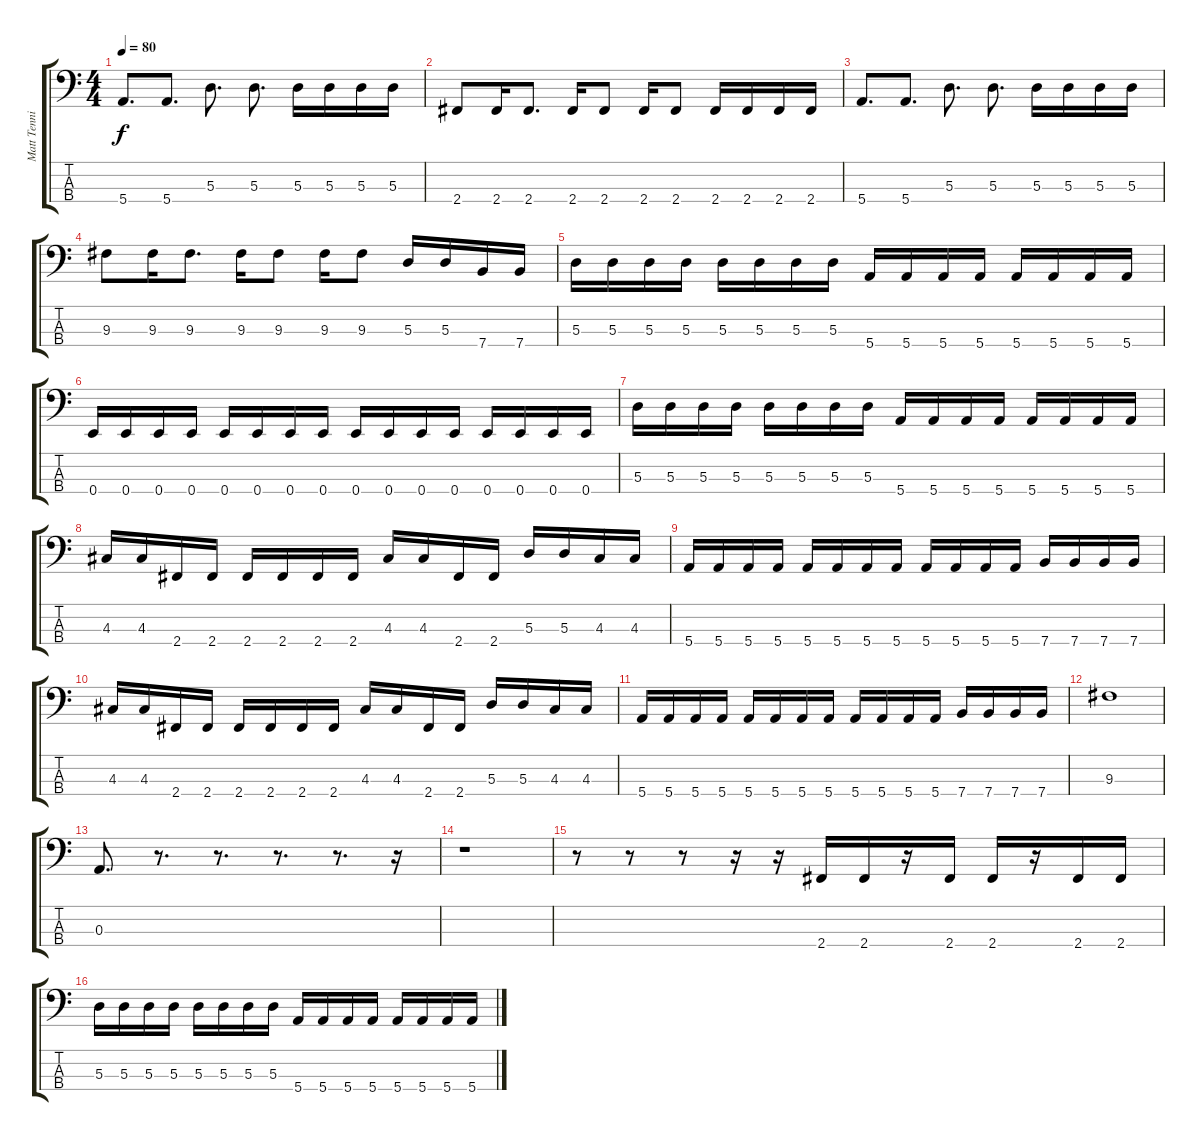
\track ("Matt Tennikof" "Matt Tenni") {instrument electricbassfinger}
\staff {score tabs}
\tuning (G2 D2 A1 E1) {hide}
\ts (4 4)
\tempo 80
\clef f4
\ks c
5.4.8{d dy f} 5.4.8{d} 5.3.8{d} 5.3.8{d} 5.3.16 5.3.16 5.3.16 5.3.16 |
2.4.8 2.4.16 2.4.8{d} 2.4.16 2.4.8 2.4.16 2.4.8 2.4.16 2.4.16 2.4.16 2.4.16 |
5.4.8{d} 5.4.8{d} 5.3.8{d} 5.3.8{d} 5.3.16 5.3.16 5.3.16 5.3.16 |
9.3.8 9.3.16 9.3.8{d} 9.3.16 9.3.8 9.3.16 9.3.8 5.3.16 5.3.16 7.4.16 7.4.16 |
5.3.16 5.3.16 5.3.16 5.3.16 5.3.16 5.3.16 5.3.16 5.3.16 5.4.16 5.4.16 5.4.16 5.4.16 5.4.16 5.4.16 5.4.16 5.4.16 |
0.4.16 0.4.16 0.4.16 0.4.16 0.4.16 0.4.16 0.4.16 0.4.16 0.4.16 0.4.16 0.4.16 0.4.16 0.4.16 0.4.16 0.4.16 0.4.16 |
5.3.16 5.3.16 5.3.16 5.3.16 5.3.16 5.3.16 5.3.16 5.3.16 5.4.16 5.4.16 5.4.16 5.4.16 5.4.16 5.4.16 5.4.16 5.4.16 |
4.3.16 4.3.16 2.4.16 2.4.16 2.4.16 2.4.16 2.4.16 2.4.16 4.3.16 4.3.16 2.4.16 2.4.16 5.3.16 5.3.16 4.3.16 4.3.16 |
5.4.16 5.4.16 5.4.16 5.4.16 5.4.16 5.4.16 5.4.16 5.4.16 5.4.16 5.4.16 5.4.16 5.4.16 7.4.16 7.4.16 7.4.16 7.4.16 |
4.3.16 4.3.16 2.4.16 2.4.16 2.4.16 2.4.16 2.4.16 2.4.16 4.3.16 4.3.16 2.4.16 2.4.16 5.3.16 5.3.16 4.3.16 4.3.16 |
5.4.16 5.4.16 5.4.16 5.4.16 5.4.16 5.4.16 5.4.16 5.4.16 5.4.16 5.4.16 5.4.16 5.4.16 7.4.16 7.4.16 7.4.16 7.4.16 |
9.3.1 |
0.3.8{d} r.8{d} r.8{d} r.8{d} r.8{d} r.16 |
r.1 |
r.8 r.8 r.8 r.16 r.16 2.4.16 2.4.16 r.16 2.4.16 2.4.16 r.16 2.4.16 2.4.16 |
5.3.16 5.3.16 5.3.16 5.3.16 5.3.16 5.3.16 5.3.16 5.3.16 5.4.16 5.4.16 5.4.16 5.4.16 5.4.16 5.4.16 5.4.16 5.4.16
